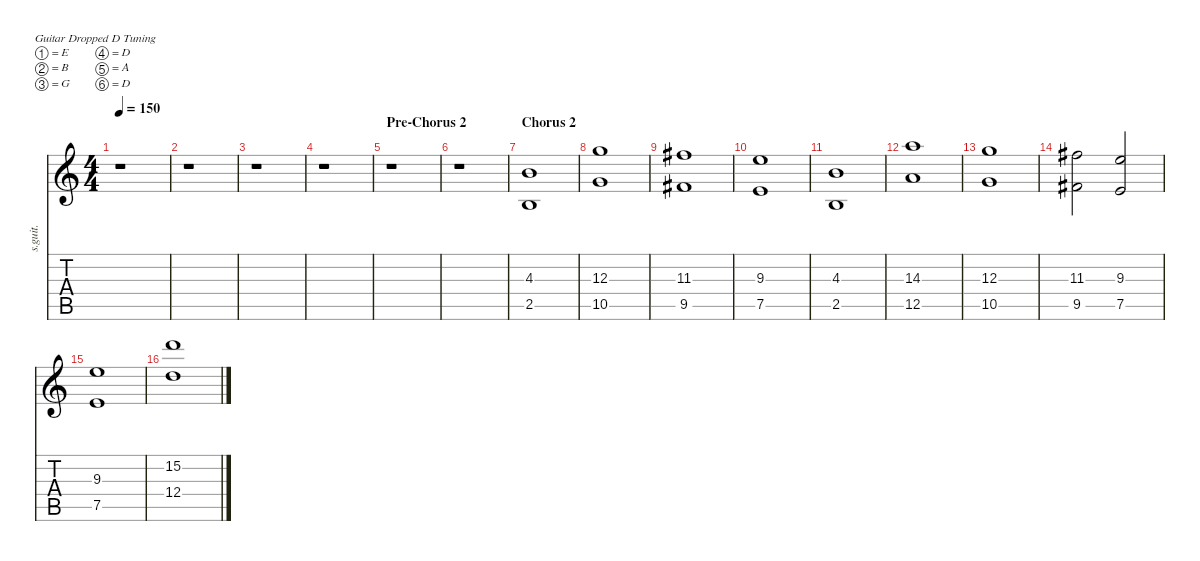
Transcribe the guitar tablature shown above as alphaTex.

\defaultSystemsLayout 4
\hideDynamics
\bracketExtendMode nobrackets
\track ("Choir" "s.guit.") {instrument choiraahs}
\staff {score tabs}
\tuning (E4 B3 G3 D3 A2 D2)
\displaytranspose 12
\ts (4 4)
\tempo 150
\clef g2
\ks c
r.1{dy f} |
r.1 |
r.1 |
r.1 |
\section ("" "Pre-Chorus 2")
r.1 |
r.1 |
\section ("" "Chorus 2")
(4.3 2.5).1{lyrics (0 "") lyrics (1 "") lyrics (2 "") lyrics (3 "") lyrics (4 "")} |
(12.3 10.5).1{lyrics (0 "") lyrics (1 "") lyrics (2 "") lyrics (3 "") lyrics (4 "")} |
(11.3{acc #} 9.5{acc #}).1{lyrics (0 "") lyrics (1 "") lyrics (2 "") lyrics (3 "") lyrics (4 "")} |
(9.3 7.5).1{lyrics (0 "") lyrics (1 "") lyrics (2 "") lyrics (3 "") lyrics (4 "")} |
(4.3 2.5).1{lyrics (0 "") lyrics (1 "") lyrics (2 "") lyrics (3 "") lyrics (4 "")} |
(14.3 12.5).1{lyrics (0 "") lyrics (1 "") lyrics (2 "") lyrics (3 "") lyrics (4 "")} |
(12.3 10.5).1{lyrics (0 "") lyrics (1 "") lyrics (2 "") lyrics (3 "") lyrics (4 "")} |
(11.3{acc #} 9.5{acc #}).2{lyrics (0 "") lyrics (1 "") lyrics (2 "") lyrics (3 "") lyrics (4 "")} (9.3 7.5).2{lyrics (0 "") lyrics (1 "") lyrics (2 "") lyrics (3 "") lyrics (4 "")} |
(9.3 7.5).1{lyrics (0 "") lyrics (1 "") lyrics (2 "") lyrics (3 "") lyrics (4 "")} |
(15.2 12.4).1{lyrics (0 "") lyrics (1 "") lyrics (2 "") lyrics (3 "") lyrics (4 "")}
